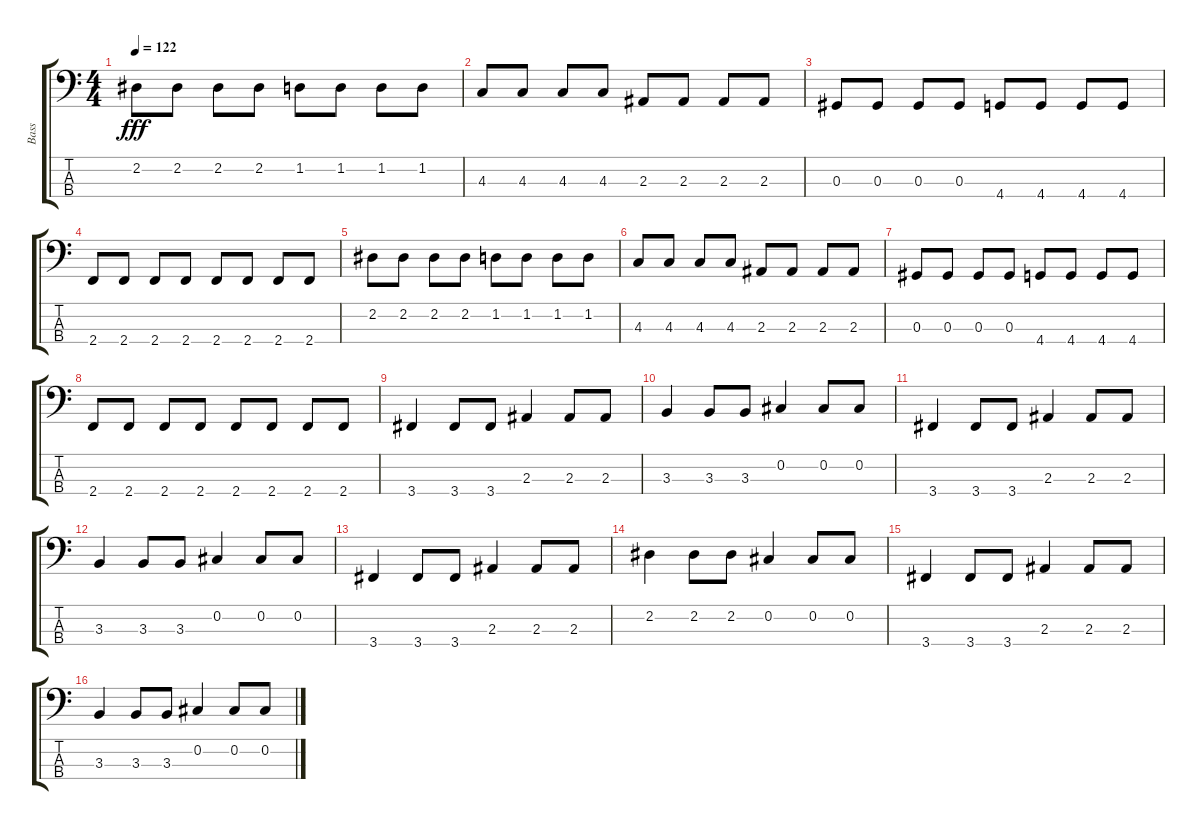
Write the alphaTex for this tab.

\track ("Bass" "Bass") {instrument electricbassfinger}
\staff {score tabs}
\tuning (Gb2 Db2 Ab1 Eb1) {hide}
\ts (4 4)
\tempo 122
\clef f4
\ks c
2.2.8{dy fff} 2.2.8 2.2.8 2.2.8 1.2.8 1.2.8 1.2.8 1.2.8 |
4.3.8 4.3.8 4.3.8 4.3.8 2.3.8 2.3.8 2.3.8 2.3.8 |
0.3.8 0.3.8 0.3.8 0.3.8 4.4.8 4.4.8 4.4.8 4.4.8 |
2.4.8 2.4.8 2.4.8 2.4.8 2.4.8 2.4.8 2.4.8 2.4.8 |
2.2.8 2.2.8 2.2.8 2.2.8 1.2.8 1.2.8 1.2.8 1.2.8 |
4.3.8 4.3.8 4.3.8 4.3.8 2.3.8 2.3.8 2.3.8 2.3.8 |
0.3.8 0.3.8 0.3.8 0.3.8 4.4.8 4.4.8 4.4.8 4.4.8 |
2.4.8 2.4.8 2.4.8 2.4.8 2.4.8 2.4.8 2.4.8 2.4.8 |
3.4.4 3.4.8 3.4.8 2.3.4 2.3.8 2.3.8 |
3.3.4 3.3.8 3.3.8 0.2.4 0.2.8 0.2.8 |
3.4.4 3.4.8 3.4.8 2.3.4 2.3.8 2.3.8 |
3.3.4 3.3.8 3.3.8 0.2.4 0.2.8 0.2.8 |
3.4.4 3.4.8 3.4.8 2.3.4 2.3.8 2.3.8 |
2.2.4 2.2.8 2.2.8 0.2.4 0.2.8 0.2.8 |
3.4.4 3.4.8 3.4.8 2.3.4 2.3.8 2.3.8 |
3.3.4 3.3.8 3.3.8 0.2.4 0.2.8 0.2.8
